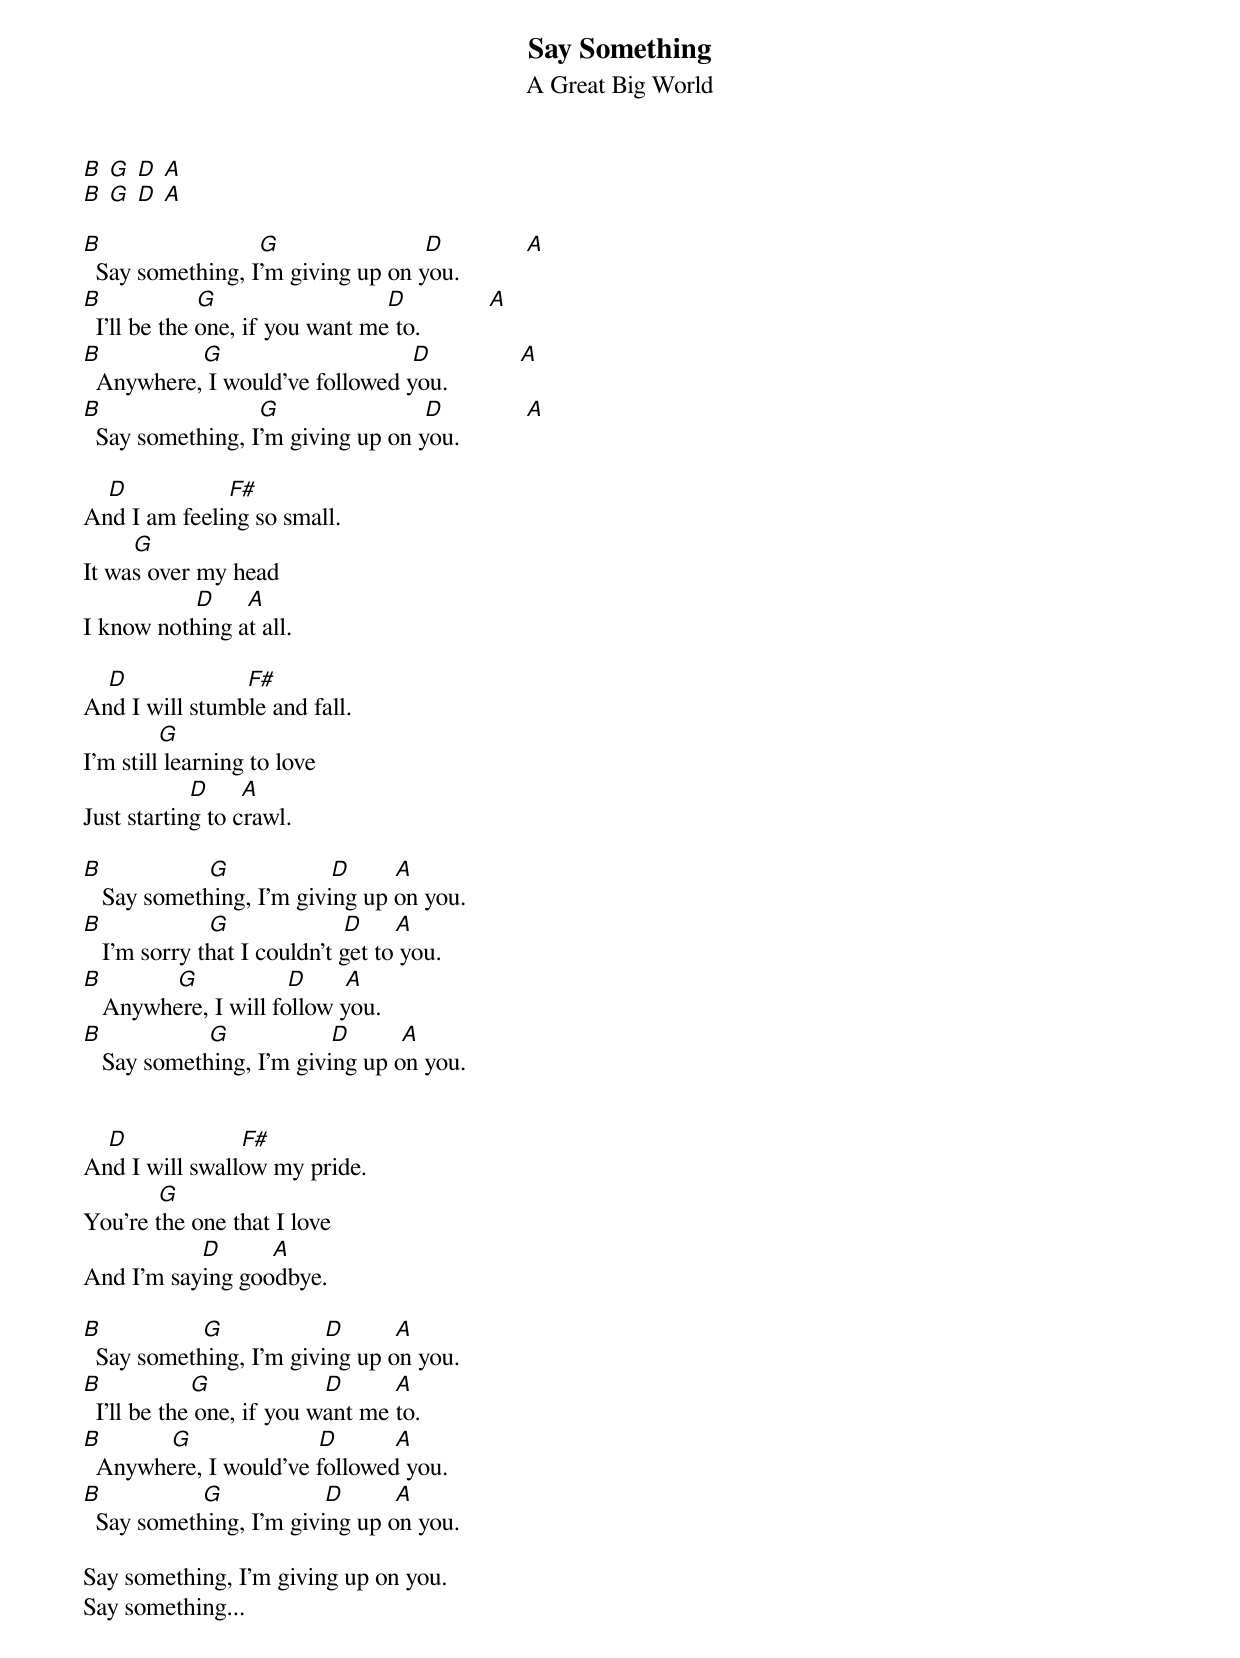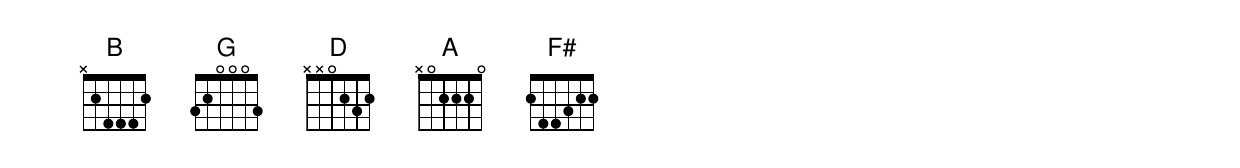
{title: Say Something}
{subtitle: A Great Big World}

[B] [G] [D] [A]
[B] [G] [D] [A]

[B]                         [G]                       [D]             [A]
  Say something, I'm giving up on you.
[B]               [G]                           [D]             [A]
  I'll be the one, if you want me to.
[B]                [G]                              [D]              [A]
  Anywhere, I would've followed you.
[B]                         [G]                       [D]             [A]
  Say something, I'm giving up on you.

    [D]                [F#]
And I am feeling so small.
        [G]
It was over my head
                  [D]     [A]
I know nothing at all.

    [D]                   [F#]
And I will stumble and fall.
            [G]
I'm still learning to love
                 [D]     [A]
Just starting to crawl.

[B]                 [G]                [D]       [A]
   Say something, I'm giving up on you.
[B]                 [G]                  [D]     [A]
   I'm sorry that I couldn't get to you.
[B]            [G]              [D]      [A]
   Anywhere, I will follow you.
[B]                 [G]                [D]        [A]
   Say something, I'm giving up on you.


    [D]                  [F#]
And I will swallow my pride.
            [G]
You're the one that I love
                   [D]        [A]
And I'm saying goodbye.

[B]                [G]                [D]        [A]
  Say something, I'm giving up on you.
[B]              [G]                  [D]        [A]
  I'll be the one, if you want me to.
[B]           [G]                    [D]         [A]
  Anywhere, I would've followed you.
[B]                [G]                [D]        [A]
  Say something, I'm giving up on you.

Say something, I'm giving up on you.
Say something...
